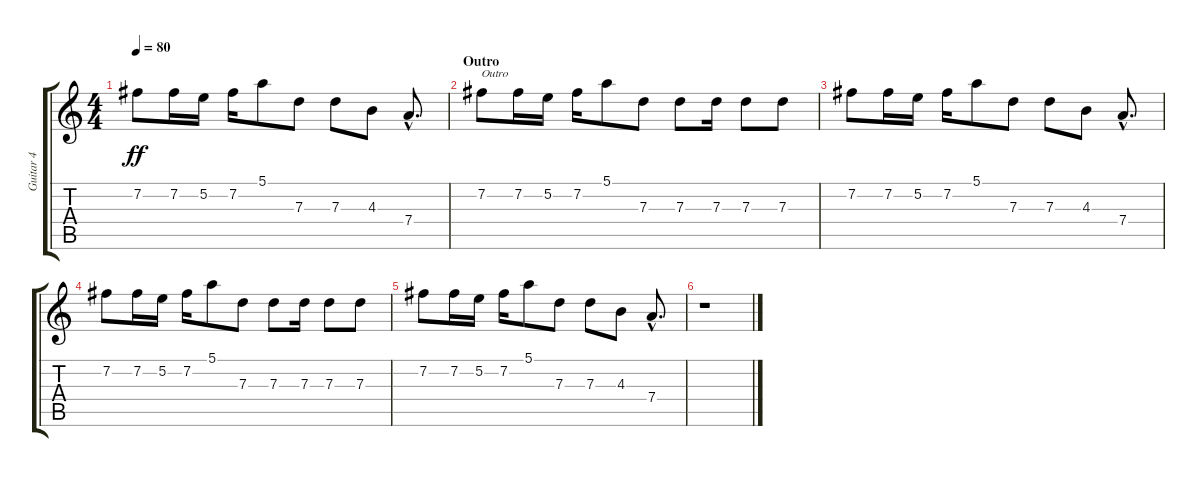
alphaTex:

\track ("Guitar 4" "Guitar 4") {instrument distortionguitar}
\staff {score tabs}
\tuning (E4 B3 G3 D3 A2 D2) {hide}
\ts (4 4)
\tempo 80
\clef g2
\ks c
7.2.8{dy ff} 7.2.16 5.2.16 7.2.16 5.1.8 7.3.8 7.3.8 4.3.8 7.4{hac}.8{d} |
\section ("" "Outro")
7.2.8{txt "Outro"} 7.2.16 5.2.16 7.2.16 5.1.8 7.3.8 7.3.8 7.3.16 7.3.8 7.3.8 |
7.2.8 7.2.16 5.2.16 7.2.16 5.1.8 7.3.8 7.3.8 4.3.8 7.4{hac}.8{d} |
7.2.8 7.2.16 5.2.16 7.2.16 5.1.8 7.3.8 7.3.8 7.3.16 7.3.8 7.3.8 |
7.2.8 7.2.16 5.2.16 7.2.16 5.1.8 7.3.8 7.3.8 4.3.8 7.4{hac}.8{d} |
r.1
